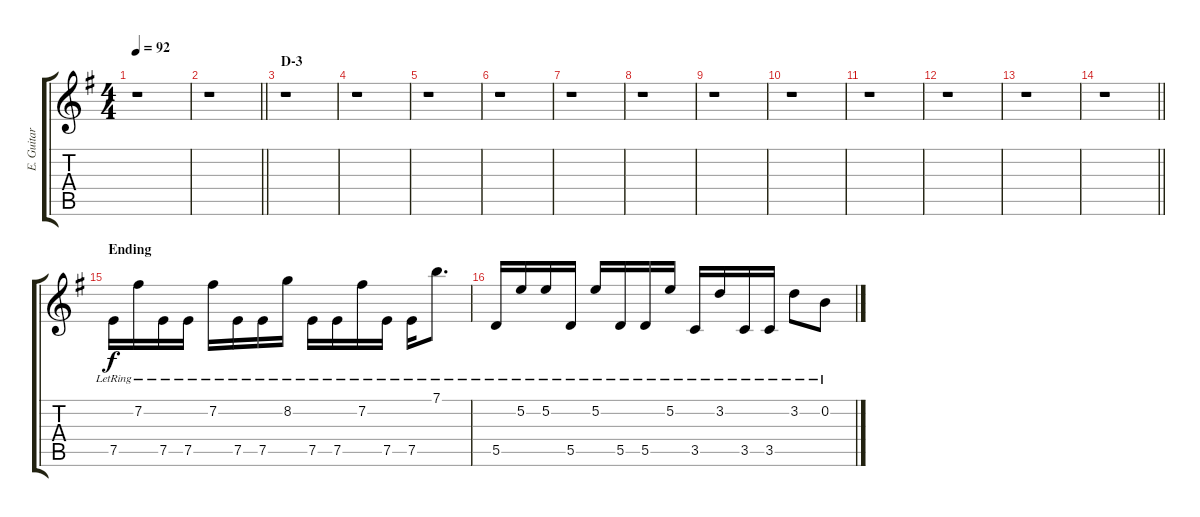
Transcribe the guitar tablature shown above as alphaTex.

\track ("E. Guitar III" "E. Guitar ") {instrument electricguitarclean}
\staff {score tabs}
\tuning (E4 B3 G3 D3 A2 E2) {hide}
\ts (4 4)
\tempo 92
\clef g2
\ks eminor
r.1{dy f} |
\barLineRight lightlight
r.1 |
\section ("" "D-3")
r.1 |
r.1 |
r.1 |
r.1 |
r.1 |
r.1 |
r.1 |
r.1 |
r.1 |
r.1 |
r.1 |
\barLineRight lightlight
r.1 |
\section ("" "Ending")
7.5{lr}.16 7.2{lr}.16 7.5{lr}.16 7.5{lr}.16 7.2{lr}.16 7.5{lr}.16 7.5{lr}.16 8.2{lr}.16 7.5{lr}.16 7.5{lr}.16 7.2{lr}.16 7.5{lr}.16 7.5{lr}.16 7.1{lr}.8{d} |
5.5{lr}.16 5.2{lr}.16 5.2{lr}.16 5.5{lr}.16 5.2{lr}.16 5.5{lr}.16 5.5{lr}.16 5.2{lr}.16 3.5{lr}.16 3.2{lr}.16 3.5{lr}.16 3.5{lr}.16 3.2{lr}.8 0.2{lr}.8
